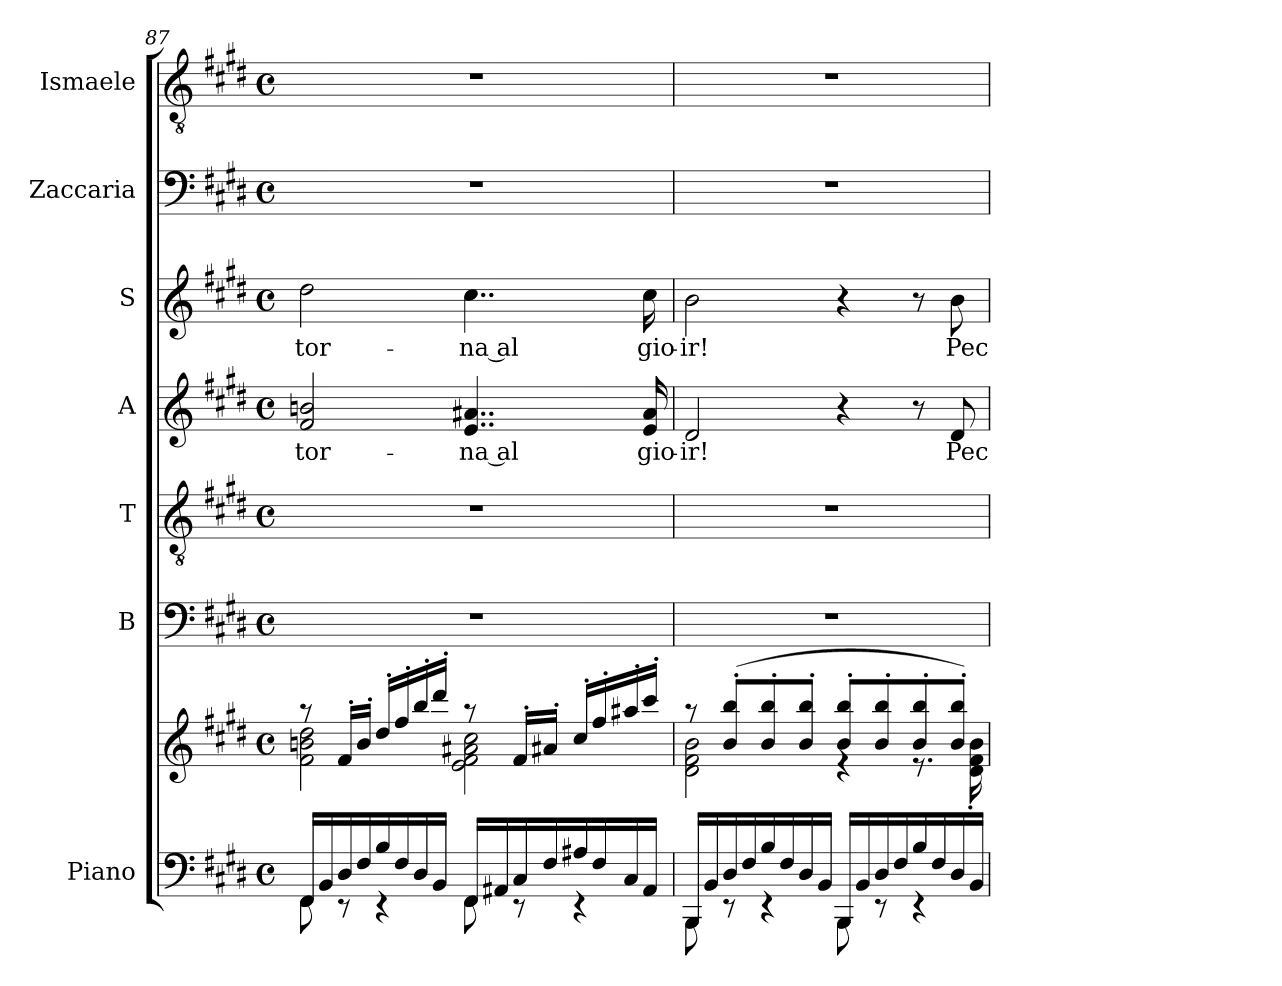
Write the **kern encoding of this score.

**kern	**kern	**kern	**kern	**kern	**text	**kern	**text	**kern	**kern
*part7	*part7	*part6	*part5	*part4	*part4	*part3	*part3	*part2	*part1
*staff8	*staff7	*staff6	*staff5	*staff4	*staff4	*staff3	*staff3	*staff2	*staff1
*I"Piano	*	*I"B	*I"T	*I"A	*	*I"S	*	*I"Zaccaria	*I"Ismaele
*I'Pno	*	*I'B	*I'T	*I'A	*	*I'S	*	*	*
*clefF4	*clefG2	*clefF4	*clefGv2	*clefG2	*	*clefG2	*	*clefF4	*clefGv2
*k[f#c#g#d#]	*k[f#c#g#d#]	*k[f#c#g#d#]	*k[f#c#g#d#]	*k[f#c#g#d#]	*	*k[f#c#g#d#]	*	*k[f#c#g#d#]	*k[f#c#g#d#]
*M4/4	*M4/4	*M4/4	*M4/4	*M4/4	*	*M4/4	*	*M4/4	*M4/4
*met(c)	*met(c)	*met(c)	*met(c)	*met(c)	*	*met(c)	*	*met(c)	*met(c)
=87	=87	=87	=87	=87	=87	=87	=87	=87	=87
*^	*^	*	*	*	*	*	*	*	*
!	!	!	!	!	!	!	!LO:LY:b	!	!LO:LY:b	!	!
16FF#/LL	8FF#\	8raa	2f#\ 2bn\ 2dd#\	1r	1r	2f#/ 2bn/	-tor-	2dd#\	-tor-	1r	1r
16BB/	.	.	.	.	.	.	.	.	.	.	.
16D#/	8rEE	16f#'/LL	.	.	.	.	.	.	.	.	.
16F#/	.	16b'/JJ	.	.	.	.	.	.	.	.	.
16B/	4rEE	16dd#'/LL	.	.	.	.	.	.	.	.	.
16F#/	.	16ff#'/	.	.	.	.	.	.	.	.	.
16D#/	.	16bb'/	.	.	.	.	.	.	.	.	.
16BB/JJ	.	16ddd#'/JJ	.	.	.	.	.	.	.	.	.
!	!	!	!	!	!	!	!LO:LY:b	!	!LO:LY:b	!	!
16FF#/LL	8FF#\	8raa	2e\ 2f#\ 2a#X\ 2cc#\	.	.	4..e/ 4..a#X/	na al	4..cc#\	na al	.	.
16AA#X/	.	.	.	.	.	.	.	.	.	.	.
16C#/	8rEE	16f#'/LL	.	.	.	.	.	.	.	.	.
16F#/	.	16a#X'/JJ	.	.	.	.	.	.	.	.	.
16A#X/	4rEE	16cc#'/LL	.	.	.	.	.	.	.	.	.
16F#/	.	16ff#'/	.	.	.	.	.	.	.	.	.
16C#/	.	16aa#X'/	.	.	.	.	.	.	.	.	.
!	!	!	!	!	!	!	!LO:LY:b	!	!LO:LY:b	!	!
16AA#/JJ	.	16ccc#'/JJ	.	.	.	16e/ 16a#/	gio-	16cc#\	gio-	.	.
!!LO:LB:g=z
=88	=88	=88	=88	=88	=88	=88	=88	=88	=88	=88	=88
!	!	!	!	!	!	!	!LO:LY:b	!	!LO:LY:b	!	!
16BBB/LL	8BBB\	8raa	2d#\ 2f#\ 2b\	1r	1r	2d#/	-ir!	2b\	-ir!	1r	1r
16BB/	.	.	.	.	.	.	.	.	.	.	.
16D#/	8rEE	(>8b/' 8bb/'L	.	.	.	.	.	.	.	.	.
16F#/	.	.	.	.	.	.	.	.	.	.	.
16B/	4rEE	8b/' 8bb/'	.	.	.	.	.	.	.	.	.
16F#/	.	.	.	.	.	.	.	.	.	.	.
16D#/	.	8b/' 8bb/'J	.	.	.	.	.	.	.	.	.
16BB/JJ	.	.	.	.	.	.	.	.	.	.	.
16BBB/LL	8BBB\	8b/' 8bb/'L	4re	.	.	4r	.	4r	.	.	.
16BB/	.	.	.	.	.	.	.	.	.	.	.
16D#/	8rEE	8b/' 8bb/'	.	.	.	.	.	.	.	.	.
16F#/	.	.	.	.	.	.	.	.	.	.	.
16B/	4rEE	8b/' 8bb/'	8.re	.	.	8r	.	8r	.	.	.
16F#/	.	.	.	.	.	.	.	.	.	.	.
!	!	!	!	!	!	!	!LO:LY:b	!	!LO:LY:b	!	!
16D#/	.	8b/' 8bb/'J)	.	.	.	8d#/	Pec-	8b\	Pec-	.	.
16BB/JJ	.	.	16d#\' 16f#\' 16b\'	.	.	.	.	.	.	.	.
*v	*v	*	*	*	*	*	*	*	*	*	*
*	*v	*v	*	*	*	*	*	*	*	*
=	=	=	=	=	=	=	=	=	=
*-	*-	*-	*-	*-	*-	*-	*-	*-	*-
